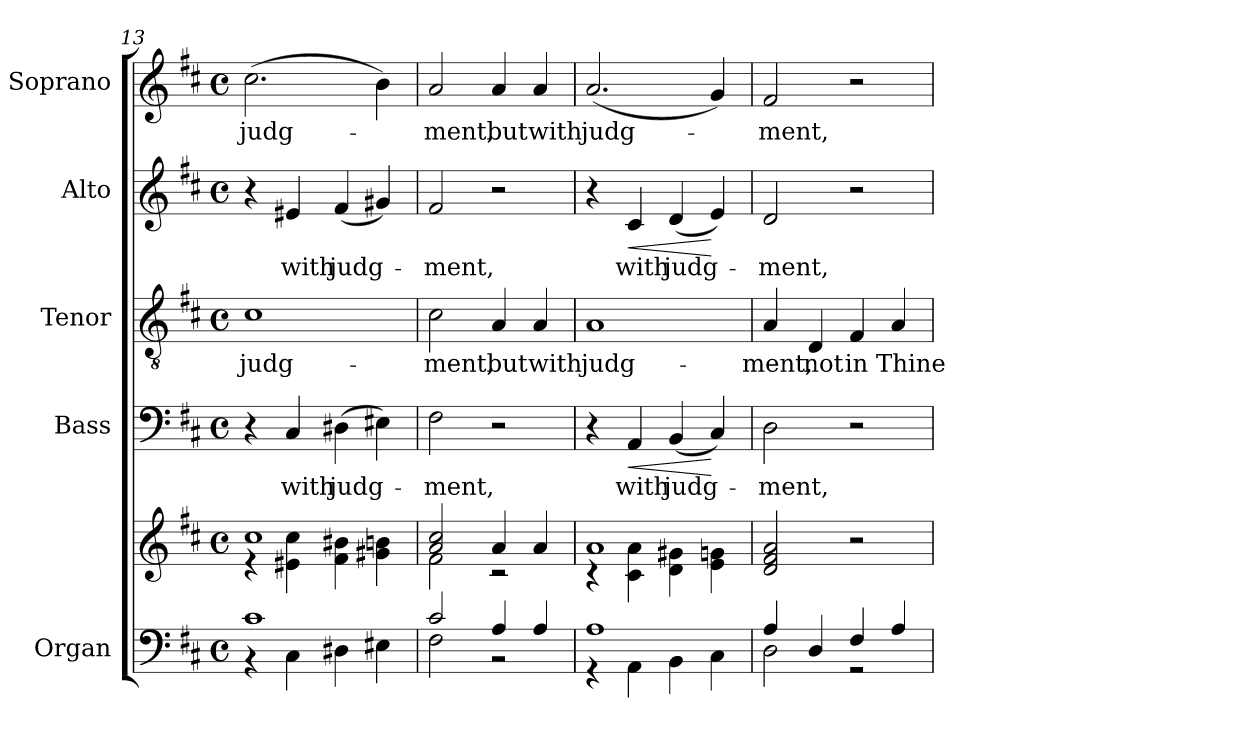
**kern	**kern	**kern	**text	**dynam	**kern	**text	**kern	**text	**dynam	**kern	**text
*part5	*part5	*part4	*part4	*part4	*part3	*part3	*part2	*part2	*part2	*part1	*part1
*staff6	*staff5	*staff4	*staff4	*staff4	*staff3	*staff3	*staff2	*staff2	*staff2	*staff1	*staff1
*I"Organ	*	*I"Bass	*	*	*I"Tenor	*	*I"Alto	*	*	*I"Soprano	*
*I'Org.	*	*I'B.	*	*	*I'T.	*	*I'A.	*	*	*I'S.	*
*clefF4	*clefG2	*clefF4	*	*	*clefGv2	*	*clefG2	*	*	*clefG2	*
*	*	*	*	*	*ITrd7c12	*	*	*	*	*	*
*k[f#c#]	*k[f#c#]	*k[f#c#]	*	*	*k[f#c#]	*	*k[f#c#]	*	*	*k[f#c#]	*
*D:	*D:	*D:	*	*	*D:	*	*D:	*	*	*D:	*
*M4/4	*M4/4	*M4/4	*	*	*M4/4	*	*M4/4	*	*	*M4/4	*
*met(c)	*met(c)	*met(c)	*	*	*met(c)	*	*met(c)	*	*	*met(c)	*
=13	=13	=13	=13	=13	=13	=13	=13	=13	=13	=13	=13
*^	*^	*	*	*	*	*	*	*	*	*	*
!	!	!	!	!	!	!	!	!LO:LY:b:color=#000000	!	!	!	!	!
!	!	!	!	!	!	!	!	!	!	!	!	!	!LO:LY:b:color=#000000
1c#i	4r	1cc#i	4r	4r	.	.	1C#i	judg-	4r	.	.	(2.cc#i\	judg-
!	!	!	!	!	!LO:LY:b:color=#000000	!	!	!	!	!	!	!	!
!	!	!	!	!	!	!	!	!	!	!LO:LY:b:color=#000000	!	!	!
.	4C#i\	.	4e#Xi\ 4cc#i	4C#i/	with	.	.	.	4e#Xi/	with	.	.	.
!	!	!	!	!	!LO:LY:b:color=#000000	!	!	!	!	!	!	!	!
!	!	!	!	!	!	!	!	!	!	!LO:LY:b:color=#000000	!	!	!
.	4D#Xi\	.	4f#i\ 4b#Xi	(4D#Xi\	judg-	.	.	.	(4f#i/	judg-	.	.	.
.	4E#Xi\	.	4g#Xi\ 4bni	4E#Xi\)	.	.	.	.	4g#Xi/)	.	.	4bi\)	.
=14	=14	=14	=14	=14	=14	=14	=14	=14	=14	=14	=14	=14	=14
!	!	!	!	!	!LO:LY:b:color=#000000	!	!	!	!	!	!	!	!
!	!	!	!	!	!	!	!	!LO:LY:b:color=#000000	!	!	!	!	!
!	!	!	!	!	!	!	!	!	!	!LO:LY:b:color=#000000	!	!	!
!	!	!	!	!	!	!	!	!	!	!	!	!	!LO:LY:b:color=#000000
2c#i/	2F#i\	2ai/ 2cc#i	2f#i\	2F#i\	-ment,	.	2C#i\	-ment,	2f#i/	-ment,	.	2ai/	-ment,
!	!	!	!	!	!	!	!	!LO:LY:b:color=#000000	!	!	!	!	!
!	!	!	!	!	!	!	!	!	!	!	!	!	!LO:LY:b:color=#000000
4Ai/	2r	4ai/	2r	2r	.	.	4AAi/	but	2r	.	.	4ai/	but
!	!	!	!	!	!	!	!	!LO:LY:b:color=#000000	!	!	!	!	!
!	!	!	!	!	!	!	!	!	!	!	!	!	!LO:LY:b:color=#000000
4Ai/	.	4ai/	.	.	.	.	4AAi/	with	.	.	.	4ai/	with
=15	=15	=15	=15	=15	=15	=15	=15	=15	=15	=15	=15	=15	=15
!	!	!	!	!	!	!	!	!LO:LY:b:color=#000000	!	!	!	!	!
!	!	!	!	!	!	!	!	!	!	!	!	!	!LO:LY:b:color=#000000
1Ai	4r	1ai	4r	4r	.	.	1AAi	judg-	4r	.	.	(2.ai/	judg-
!	!	!	!	!	!LO:LY:b:color=#000000	!LO:HP:b	!	!	!	!	!	!	!
!	!	!	!	!	!	!	!	!	!	!LO:LY:b:color=#000000	!LO:HP:b	!	!
.	4AAi\	.	4c#i\ 4ai	4AAi/	with	<	.	.	4c#i/	with	<	.	.
!	!	!	!	!	!LO:LY:b:color=#000000	!	!	!	!	!	!	!	!
!	!	!	!	!	!	!	!	!	!	!LO:LY:b:color=#000000	!	!	!
.	4BBi\	.	4di\ 4g#Xi	(4BBi/	judg-	.	.	.	(4di/	judg-	.	.	.
.	4C#i\	.	4ei\ 4gni	4C#i/)	.	[	.	.	4ei/)	.	[	4gi/)	.
*	*	*v	*v	*	*	*	*	*	*	*	*	*	*
!!LO:LB:g=z
=16	=16	=16	=16	=16	=16	=16	=16	=16	=16	=16	=16	=16
*	*	*^	*	*	*	*	*	*	*	*	*	*
!	!	!	!	!	!LO:LY:b:color=#000000	!	!	!	!	!	!	!	!
*	*	*v	*v	*	*	*	*	*	*	*	*	*	*
*	*	*^	*	*	*	*	*	*	*	*	*	*
!	!	!	!	!	!	!	!	!LO:LY:b:color=#000000	!	!	!	!	!
*	*	*v	*v	*	*	*	*	*	*	*	*	*	*
*	*	*^	*	*	*	*	*	*	*	*	*	*
!	!	!	!	!	!	!	!	!	!	!LO:LY:b:color=#000000	!	!	!
*	*	*v	*v	*	*	*	*	*	*	*	*	*	*
*	*	*^	*	*	*	*	*	*	*	*	*	*
!	!	!	!	!	!	!	!	!	!	!	!	!	!LO:LY:b:color=#000000
*	*	*v	*v	*	*	*	*	*	*	*	*	*	*
4Ai/	2Di\	2di/ 2f#i 2ai	2Di\	-ment,	.	4AAi/	-ment,	2di/	-ment,	.	2f#i/	-ment,
!	!	!	!	!	!	!	!LO:LY:b:color=#000000	!	!	!	!	!
4Di/	.	.	.	.	.	4DDi/	not	.	.	.	.	.
!	!	!	!	!	!	!	!LO:LY:b:color=#000000	!	!	!	!	!
4F#i/	2r	2r	2r	.	.	4FF#i/	in	2r	.	.	2r	.
!	!	!	!	!	!	!	!LO:LY:b:color=#000000	!	!	!	!	!
4Ai/	.	.	.	.	.	4AAi/	Thine	.	.	.	.	.
*v	*v	*	*	*	*	*	*	*	*	*	*	*
=	=	=	=	=	=	=	=	=	=	=	=
*-	*-	*-	*-	*-	*-	*-	*-	*-	*-	*-	*-
